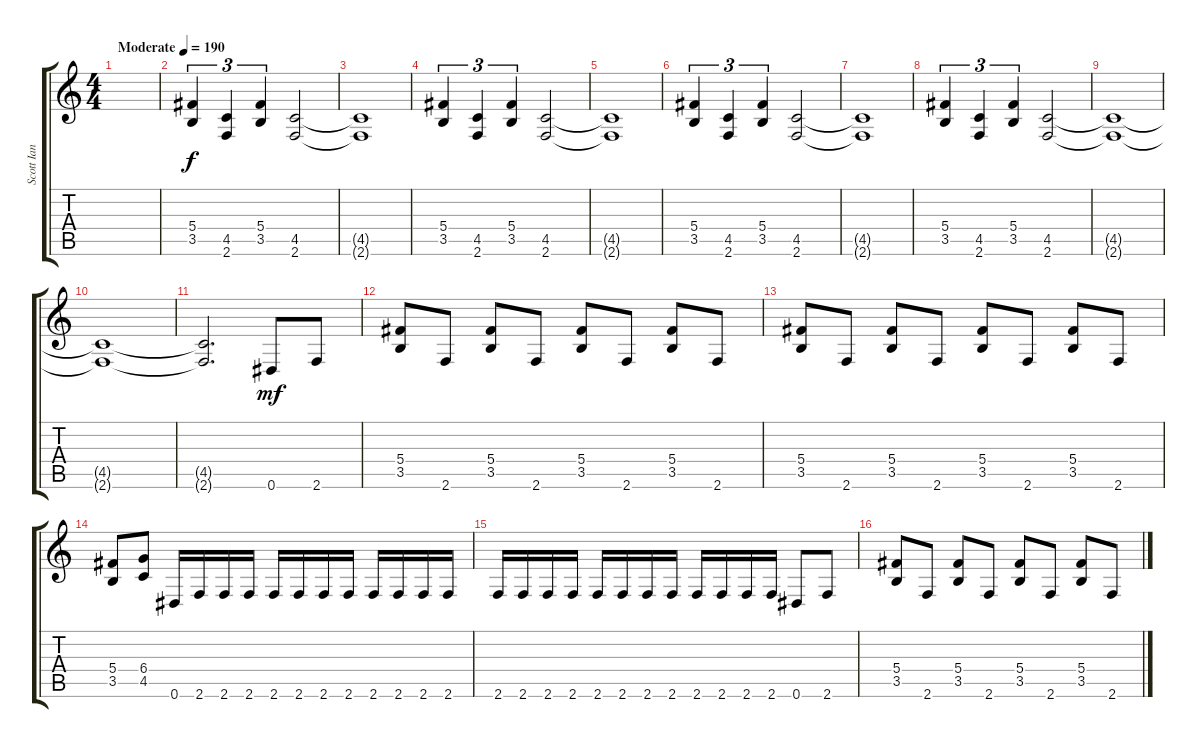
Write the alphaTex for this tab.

\track ("Scott Ian" "Scott Ian") {instrument distortionguitar}
\staff {score tabs}
\tuning (Eb4 Bb3 Gb3 Db3 Ab2 Eb2) {hide}
\ts (4 4)
\tempo (190 "Moderate")
\clef g2
\ks c
|
(5.4 3.5).4{tu (3 2)} (4.5 2.6).4{tu (3 2)} (5.4 3.5).4{tu (3 2)} (4.5 2.6).2 |
(4.5{t} 2.6{t}).1 |
(5.4 3.5).4{tu (3 2)} (4.5 2.6).4{tu (3 2)} (5.4 3.5).4{tu (3 2)} (4.5 2.6).2 |
(4.5{t} 2.6{t}).1 |
(5.4 3.5).4{tu (3 2)} (4.5 2.6).4{tu (3 2)} (5.4 3.5).4{tu (3 2)} (4.5 2.6).2 |
(4.5{t} 2.6{t}).1 |
(5.4 3.5).4{tu (3 2)} (4.5 2.6).4{tu (3 2)} (5.4 3.5).4{tu (3 2)} (4.5 2.6).2 |
(4.5{t} 2.6{t}).1 |
(4.5{t} 2.6{t}).1 |
(4.5{t} 2.6{t}).2{d} 0.6.8{dy mf} 2.6.8 |
(5.4 3.5).8 2.6.8 (5.4 3.5).8 2.6.8 (5.4 3.5).8 2.6.8 (5.4 3.5).8 2.6.8 |
(5.4 3.5).8 2.6.8 (5.4 3.5).8 2.6.8 (5.4 3.5).8 2.6.8 (5.4 3.5).8 2.6.8 |
(5.4 3.5).8 (6.4 4.5).8 0.6.16 2.6.16 2.6.16 2.6.16 2.6.16 2.6.16 2.6.16 2.6.16 2.6.16 2.6.16 2.6.16 2.6.16 |
2.6.16 2.6.16 2.6.16 2.6.16 2.6.16 2.6.16 2.6.16 2.6.16 2.6.16 2.6.16 2.6.16 2.6.16 0.6.8 2.6.8 |
(5.4 3.5).8 2.6.8 (5.4 3.5).8 2.6.8 (5.4 3.5).8 2.6.8 (5.4 3.5).8 2.6.8
